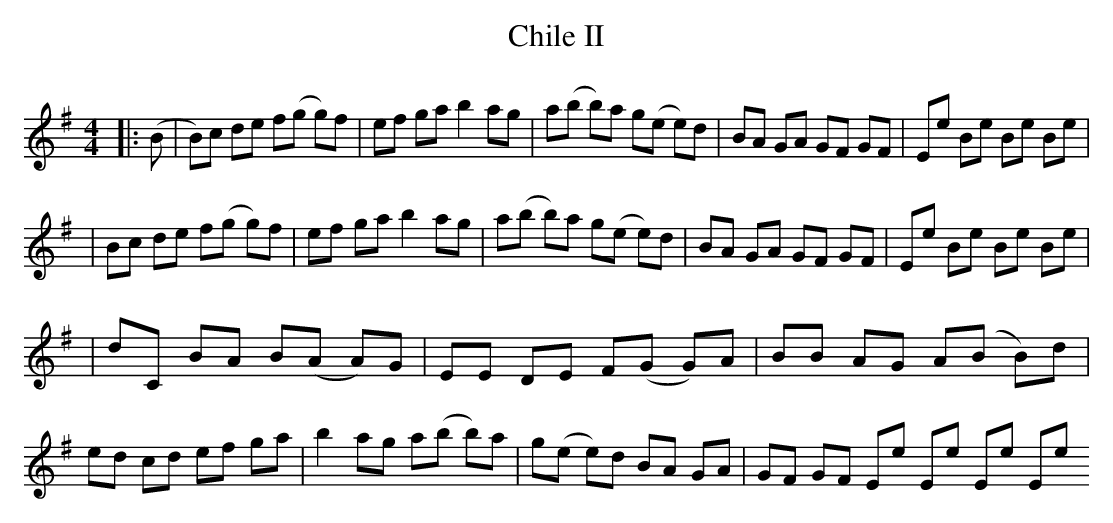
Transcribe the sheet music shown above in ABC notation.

X:1
T:Chile II
Q:150
M:4/4
L:1/8
K:Em
|: (B | B)c de f(g g)f | ef ga b2 ag | a(b b)a g(e e)d | BA GA GF GF | Ee Be Be Be |
| Bc de f(g g)f | ef ga b2 ag | a(b b)a g(e e)d | BA GA GF GF | Ee Be Be Be |
| dC BA B(A A)G | EE DE F(G G)A | BB AG A(B B)d | ed cd ef ga | b2 ag a(b b)a | g(e e)d BA GA | GF GF Ee Ee Ee Ee
